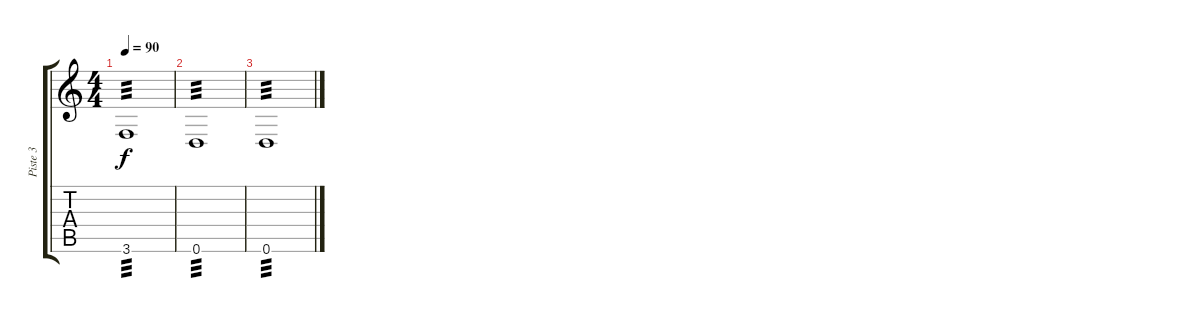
\track ("Piste 3" "Piste 3") {instrument distortionguitar}
\staff {score tabs}
\tuning (D4 A3 F3 C3 G2 D2) {hide}
\ts (4 4)
\tempo 90
\clef g2
\ks c
3.6.1{tp 3 dy f} |
0.6.1{tp 3} |
0.6.1{tp 3}
